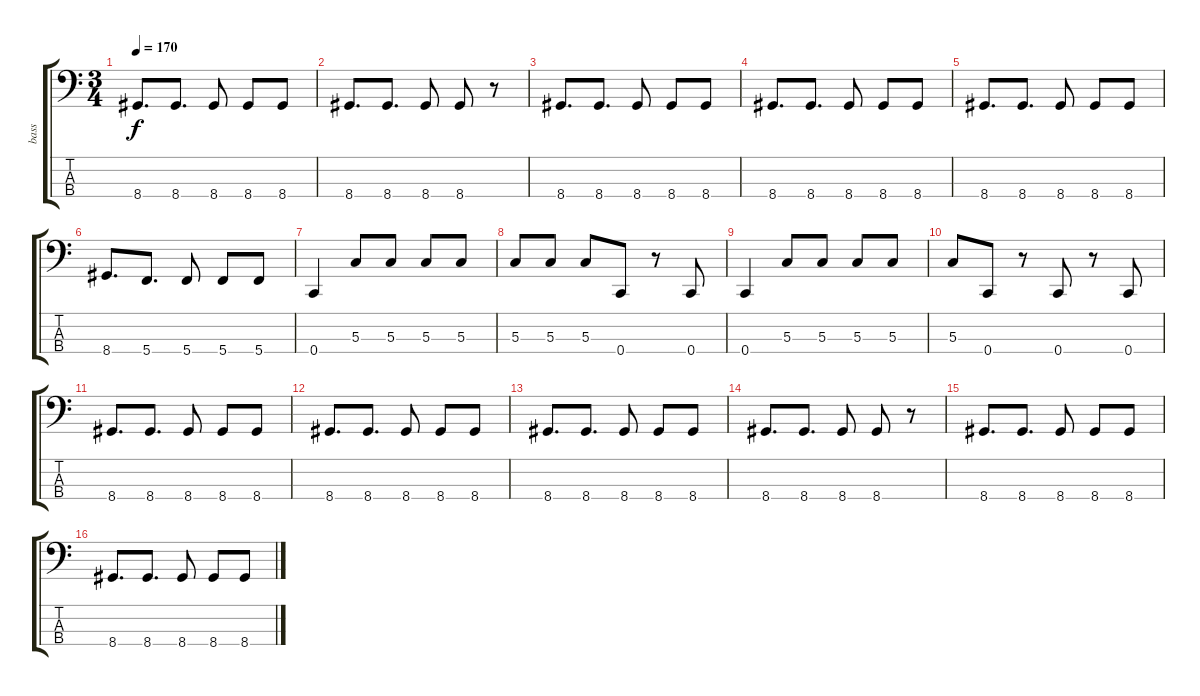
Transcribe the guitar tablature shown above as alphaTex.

\track ("bass" "bass") {instrument slapbass1}
\staff {score tabs}
\tuning (F2 C2 G1 C1) {hide}
\ts (3 4)
\tempo 170
\clef f4
\ks c
8.4.8{d dy f} 8.4.8{d} 8.4.8 8.4.8 8.4.8 |
8.4.8{d} 8.4.8{d} 8.4.8 8.4.8 r.8 |
8.4.8{d} 8.4.8{d} 8.4.8 8.4.8 8.4.8 |
8.4.8{d} 8.4.8{d} 8.4.8 8.4.8 8.4.8 |
8.4.8{d} 8.4.8{d} 8.4.8 8.4.8 8.4.8 |
8.4.8{d} 5.4.8{d} 5.4.8 5.4.8 5.4.8 |
0.4.4 5.3.8 5.3.8 5.3.8 5.3.8 |
5.3.8 5.3.8 5.3.8 0.4.8 r.8 0.4.8 |
0.4.4 5.3.8 5.3.8 5.3.8 5.3.8 |
5.3.8 0.4.8 r.8 0.4.8 r.8 0.4.8 |
8.4.8{d} 8.4.8{d} 8.4.8 8.4.8 8.4.8 |
8.4.8{d} 8.4.8{d} 8.4.8 8.4.8 8.4.8 |
8.4.8{d} 8.4.8{d} 8.4.8 8.4.8 8.4.8 |
8.4.8{d} 8.4.8{d} 8.4.8 8.4.8 r.8 |
8.4.8{d} 8.4.8{d} 8.4.8 8.4.8 8.4.8 |
8.4.8{d} 8.4.8{d} 8.4.8 8.4.8 8.4.8
